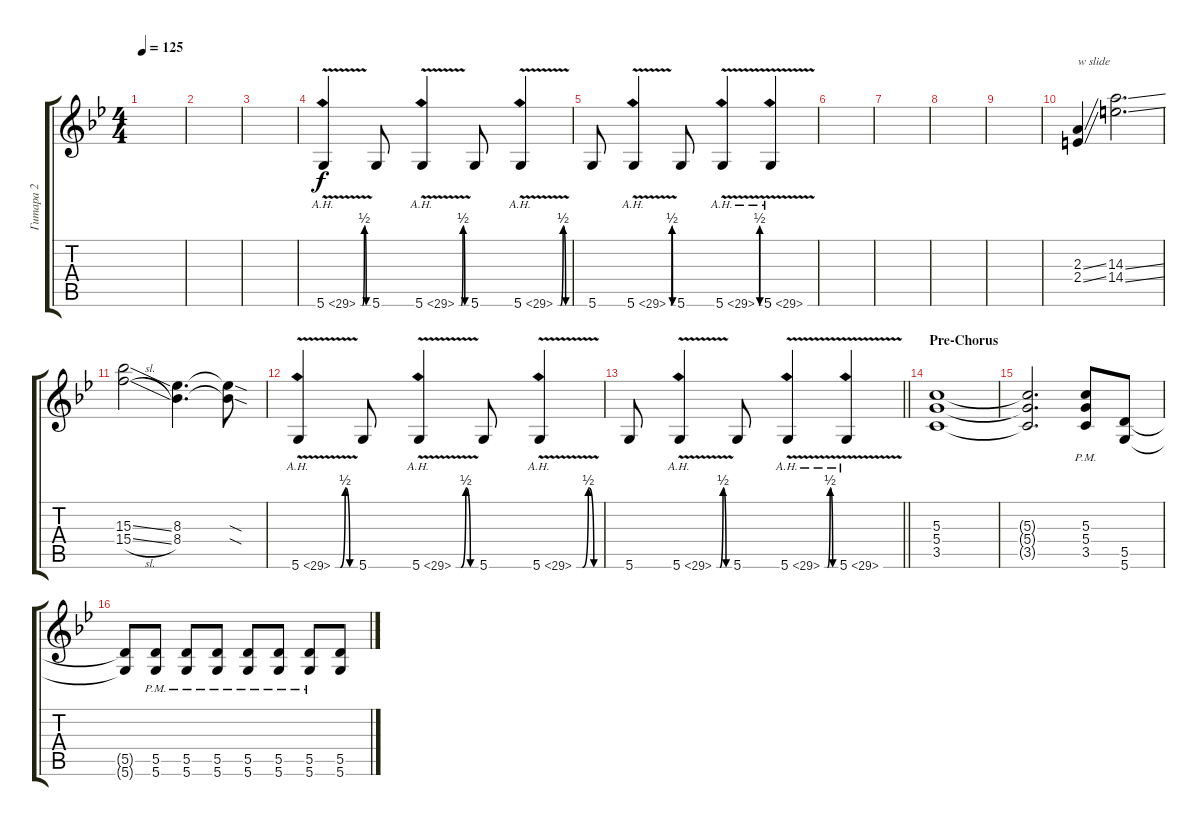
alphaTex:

\track ("Гитара 2" "Гитара 2") {instrument distortionguitar}
\staff {score tabs}
\tuning (E4 B3 G3 D3 A2 D2) {hide}
\ts (4 4)
\tempo 125
\clef g2
\ks gminor
|
|
|
5.6{be (custom 0 0 15 0 30 2 44 0 60 0) ah 24 v}.4 5.6.8 5.6{be (custom 0 0 15 0 30 2 44 0 60 0) ah 24 v}.4 5.6.8 5.6{be (custom 0 0 15 0 30 2 44 0 60 0) ah 24 v}.4 |
5.6.8 5.6{be (custom 0 0 15 0 30 2 44 0 60 0) ah 24 v}.4 5.6.8 5.6{be (custom 0 0 15 0 30 2 44 0 60 0) ah 24 v}.4 5.6{ah 24 v}.4 |
|
|
|
|
(2.3{ss} 2.4{ss}).4{txt "w slide"} (14.3{ss} 14.4{ss}).2{d} |
(15.3{ss} 15.4{sl}).2 (8.3 8.4).4{d} (8.3{sod t} 8.4{sod t}).8 |
5.6{be (custom 0 0 15 0 30 2 44 0 60 0) ah 24 v}.4 5.6.8 5.6{be (custom 0 0 15 0 30 2 44 0 60 0) ah 24 v}.4 5.6.8 5.6{be (custom 0 0 15 0 30 2 44 0 60 0) ah 24 v}.4 |
\barLineRight lightlight
5.6.8 5.6{be (custom 0 0 15 0 30 2 44 0 60 0) ah 24 v}.4 5.6.8 5.6{be (custom 0 0 15 0 30 2 44 0 60 0) ah 24 v}.4 5.6{ah 24 v}.4 |
\section ("" "Pre-Chorus")
(5.3 5.4 3.5).1 |
(5.3{t} 5.4{t} 3.5{t}).2{d} (5.3{pm} 5.4{pm} 3.5{pm}).8 (5.5 5.6).8 |
(5.5{t} 5.6{t}).8 (5.5{pm} 5.6{pm}).8 (5.5{pm} 5.6{pm}).8 (5.5{pm} 5.6{pm}).8 (5.5{pm} 5.6{pm}).8 (5.5{pm} 5.6{pm}).8 (5.5{pm} 5.6{pm}).8 (5.5 5.6).8
